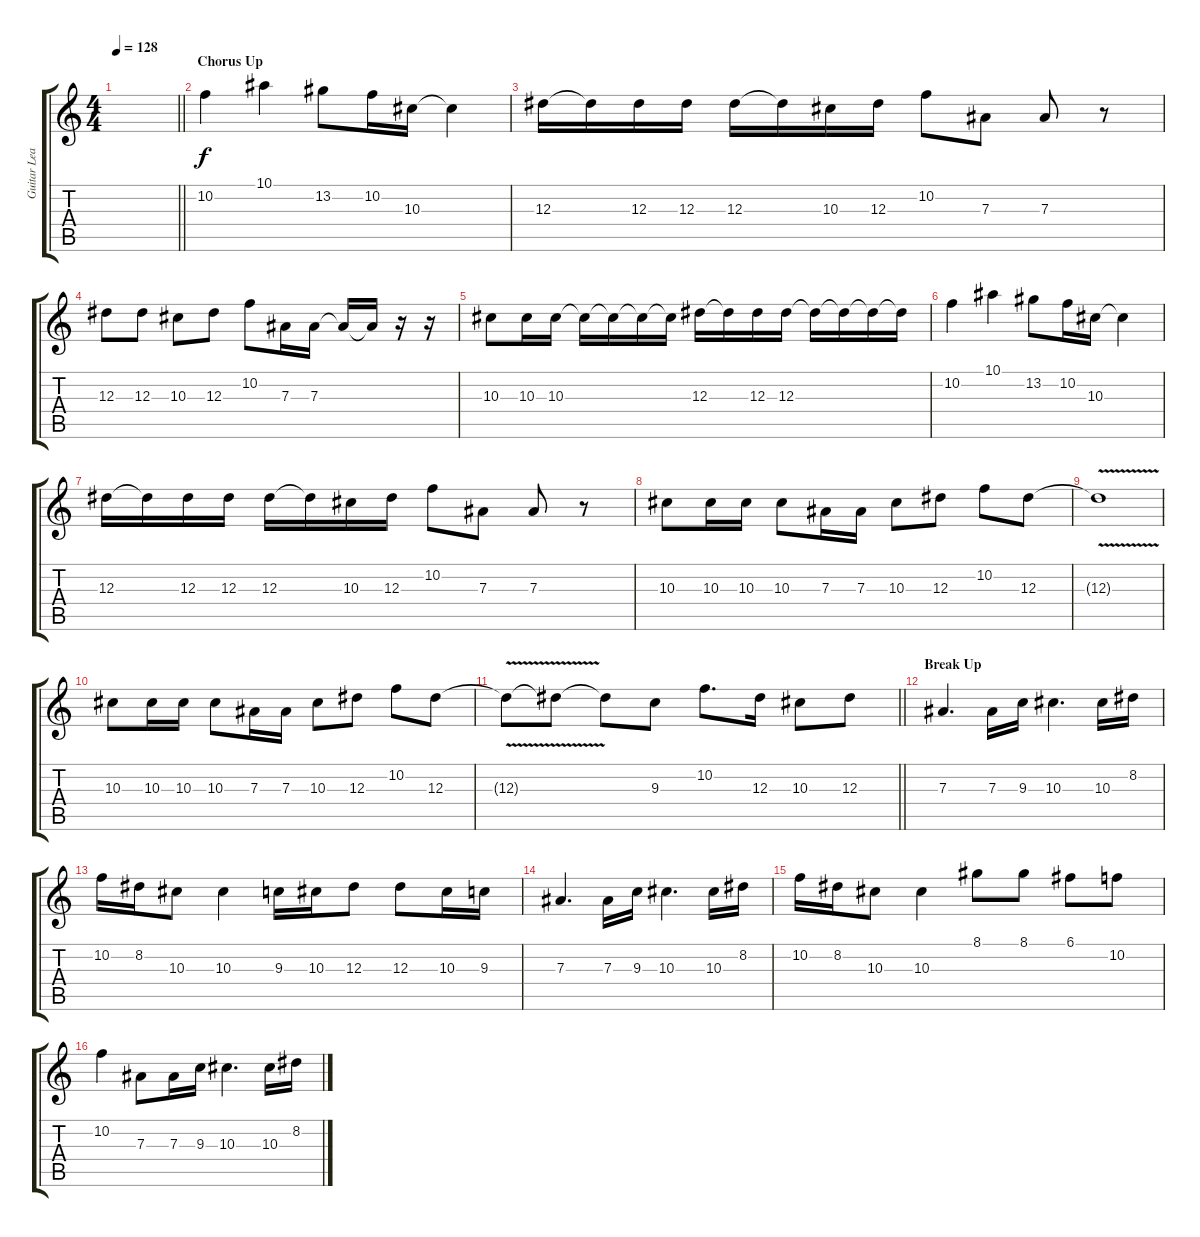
\track ("Guitar Lead" "Guitar Lea") {instrument distortionguitar}
\staff {score tabs}
\tuning (C4 G3 Eb3 Bb2 F2 C2) {hide}
\ts (4 4)
\tempo 128
\clef g2
\barLineRight lightlight
\ks c
|
\section ("" "Chorus Up")
10.2.4 10.1.4 13.2.8 10.2.16 10.3.16 10.3{t}.4 |
12.3.16 12.3{t}.16 12.3.16 12.3.16 12.3.16 12.3{t}.16 10.3.16 12.3.16 10.2.8 7.3.8 7.3.8 r.8 |
12.3.8 12.3.8 10.3.8 12.3.8 10.2.8 7.3.16 7.3.16 7.3{t}.16 7.3{t}.16 r.16 r.16 |
10.3.8 10.3.16 10.3.16 10.3{t}.16 10.3{t}.16 10.3{t}.16 10.3{t}.16 12.3.16 12.3{t}.16 12.3.16 12.3.16 12.3{t}.16 12.3{t}.16 12.3{t}.16 12.3{t}.16 |
10.2.4 10.1.4 13.2.8 10.2.16 10.3.16 10.3{t}.4 |
12.3.16 12.3{t}.16 12.3.16 12.3.16 12.3.16 12.3{t}.16 10.3.16 12.3.16 10.2.8 7.3.8 7.3.8 r.8 |
10.3.8 10.3.16 10.3.16 10.3.8 7.3.16 7.3.16 10.3.8 12.3.8 10.2.8 12.3.8 |
12.3{v t}.1 |
10.3.8 10.3.16 10.3.16 10.3.8 7.3.16 7.3.16 10.3.8 12.3.8 10.2.8 12.3.8 |
\barLineRight lightlight
12.3{v t}.8 12.3{t}.8 12.3{t}.8 9.3.8 10.2.8{d} 12.3.16 10.3.8 12.3.8 |
\section ("" "Break Up")
7.3.4{d} 7.3.16 9.3.16 10.3.4{d} 10.3.16 8.2.16 |
10.2.16 8.2.16 10.3.8 10.3.4 9.3.16 10.3.16 12.3.8 12.3.8 10.3.16 9.3.16 |
7.3.4{d} 7.3.16 9.3.16 10.3.4{d} 10.3.16 8.2.16 |
10.2.16 8.2.16 10.3.8 10.3.4 8.1.8 8.1.8 6.1.8 10.2.8 |
10.2.4 7.3.8 7.3.16 9.3.16 10.3.4{d} 10.3.16 8.2.16
